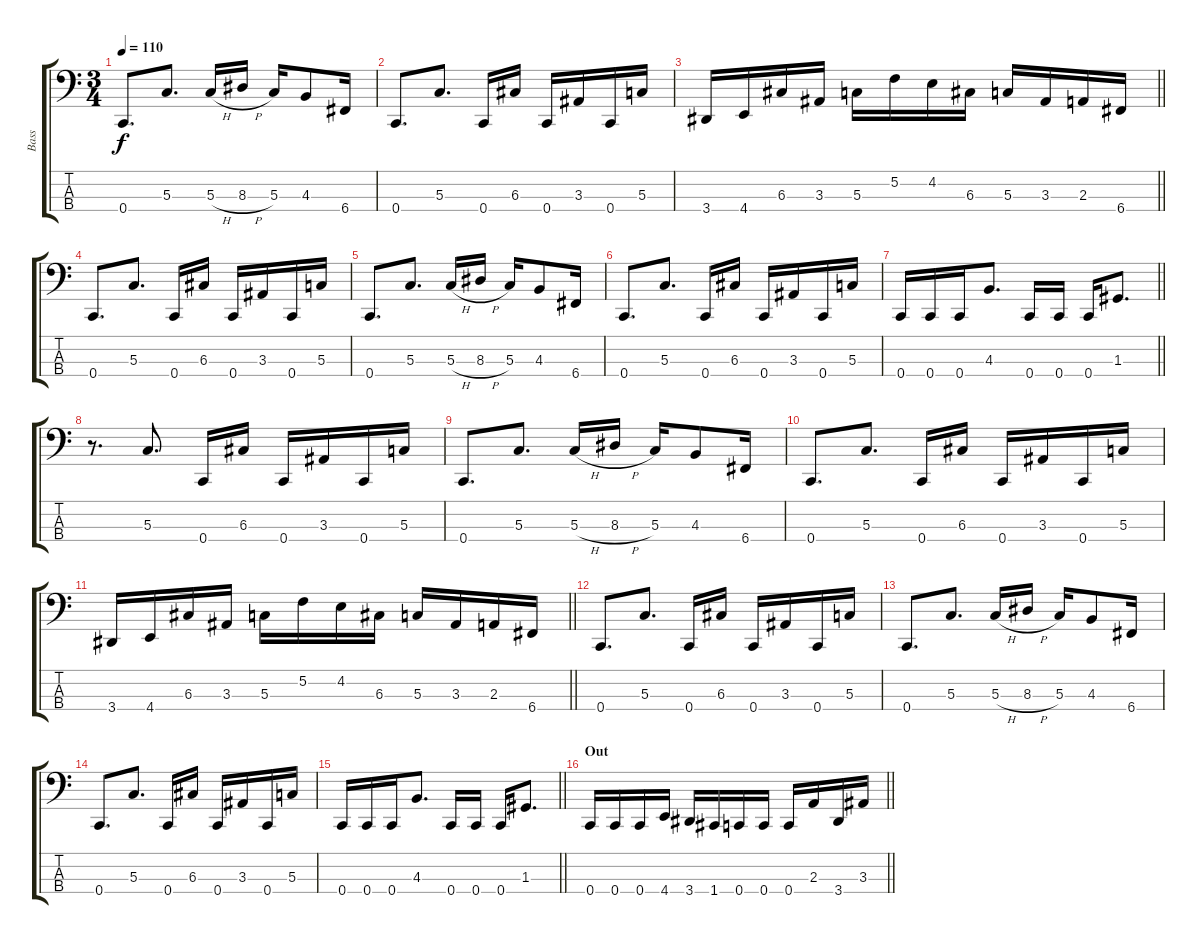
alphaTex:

\track ("Bass" "Bass") {instrument electricbasspick}
\staff {score tabs}
\tuning (F2 C2 G1 C1) {hide}
\ts (3 4)
\tempo 110
\clef f4
\ks c
0.4.8{d dy f} 5.3.8{d} 5.3{h}.16 8.3{h}.16 5.3.16 4.3.8 6.4.16 |
0.4.8{d} 5.3.8{d} 0.4.16 6.3.16 0.4.16 3.3.16 0.4.16 5.3.16 |
\barLineRight lightlight
3.4.16 4.4.16 6.3.16 3.3.16 5.3.16 5.2.16 4.2.16 6.3.16 5.3.16 3.3.16 2.3.16 6.4.16 |
\section ("" "")
0.4.8{d} 5.3.8{d} 0.4.16 6.3.16 0.4.16 3.3.16 0.4.16 5.3.16 |
0.4.8{d} 5.3.8{d} 5.3{h}.16 8.3{h}.16 5.3.16 4.3.8 6.4.16 |
0.4.8{d} 5.3.8{d} 0.4.16 6.3.16 0.4.16 3.3.16 0.4.16 5.3.16 |
\barLineRight lightlight
0.4.16 0.4.16 0.4.16 4.3.8{d} 0.4.16 0.4.16 0.4.16 1.3.8{d} |
\section ("" "")
r.8{d} 5.3.8{d} 0.4.16 6.3.16 0.4.16 3.3.16 0.4.16 5.3.16 |
0.4.8{d} 5.3.8{d} 5.3{h}.16 8.3{h}.16 5.3.16 4.3.8 6.4.16 |
0.4.8{d} 5.3.8{d} 0.4.16 6.3.16 0.4.16 3.3.16 0.4.16 5.3.16 |
\barLineRight lightlight
3.4.16 4.4.16 6.3.16 3.3.16 5.3.16 5.2.16 4.2.16 6.3.16 5.3.16 3.3.16 2.3.16 6.4.16 |
\section ("" "")
0.4.8{d} 5.3.8{d} 0.4.16 6.3.16 0.4.16 3.3.16 0.4.16 5.3.16 |
0.4.8{d} 5.3.8{d} 5.3{h}.16 8.3{h}.16 5.3.16 4.3.8 6.4.16 |
0.4.8{d} 5.3.8{d} 0.4.16 6.3.16 0.4.16 3.3.16 0.4.16 5.3.16 |
\barLineRight lightlight
0.4.16 0.4.16 0.4.16 4.3.8{d} 0.4.16 0.4.16 0.4.16 1.3.8{d} |
\section ("" "Out")
\barLineRight lightlight
0.4.16 0.4.16 0.4.16 4.4.16 3.4.16 1.4.16 0.4.16 0.4.16 0.4.16 2.3.16 3.4.16 3.3.16
